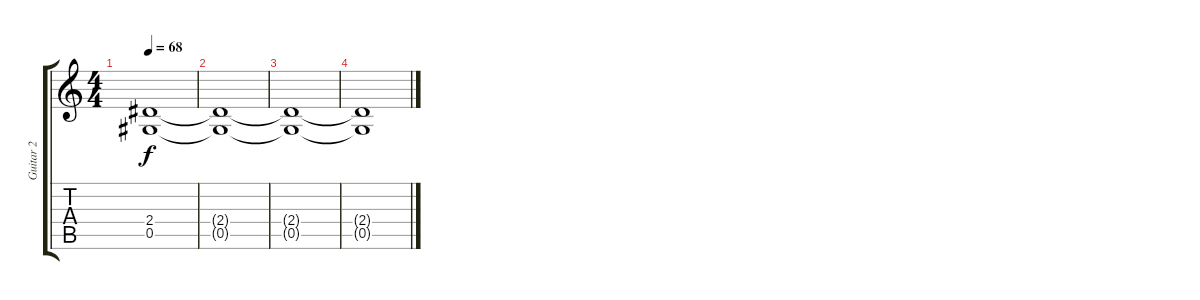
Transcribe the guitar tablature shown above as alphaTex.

\track ("Guitar 2" "Guitar 2") {instrument distortionguitar}
\staff {score tabs}
\tuning (Eb4 Bb3 Gb3 Db3 Ab2 Eb2) {hide}
\ts (4 4)
\tempo 68
\clef g2
\ks c
(2.4 0.5).1{dy f} |
(2.4{t} 0.5{t}).1 |
(2.4{t} 0.5{t}).1 |
(2.4{t} 0.5{t}).1
